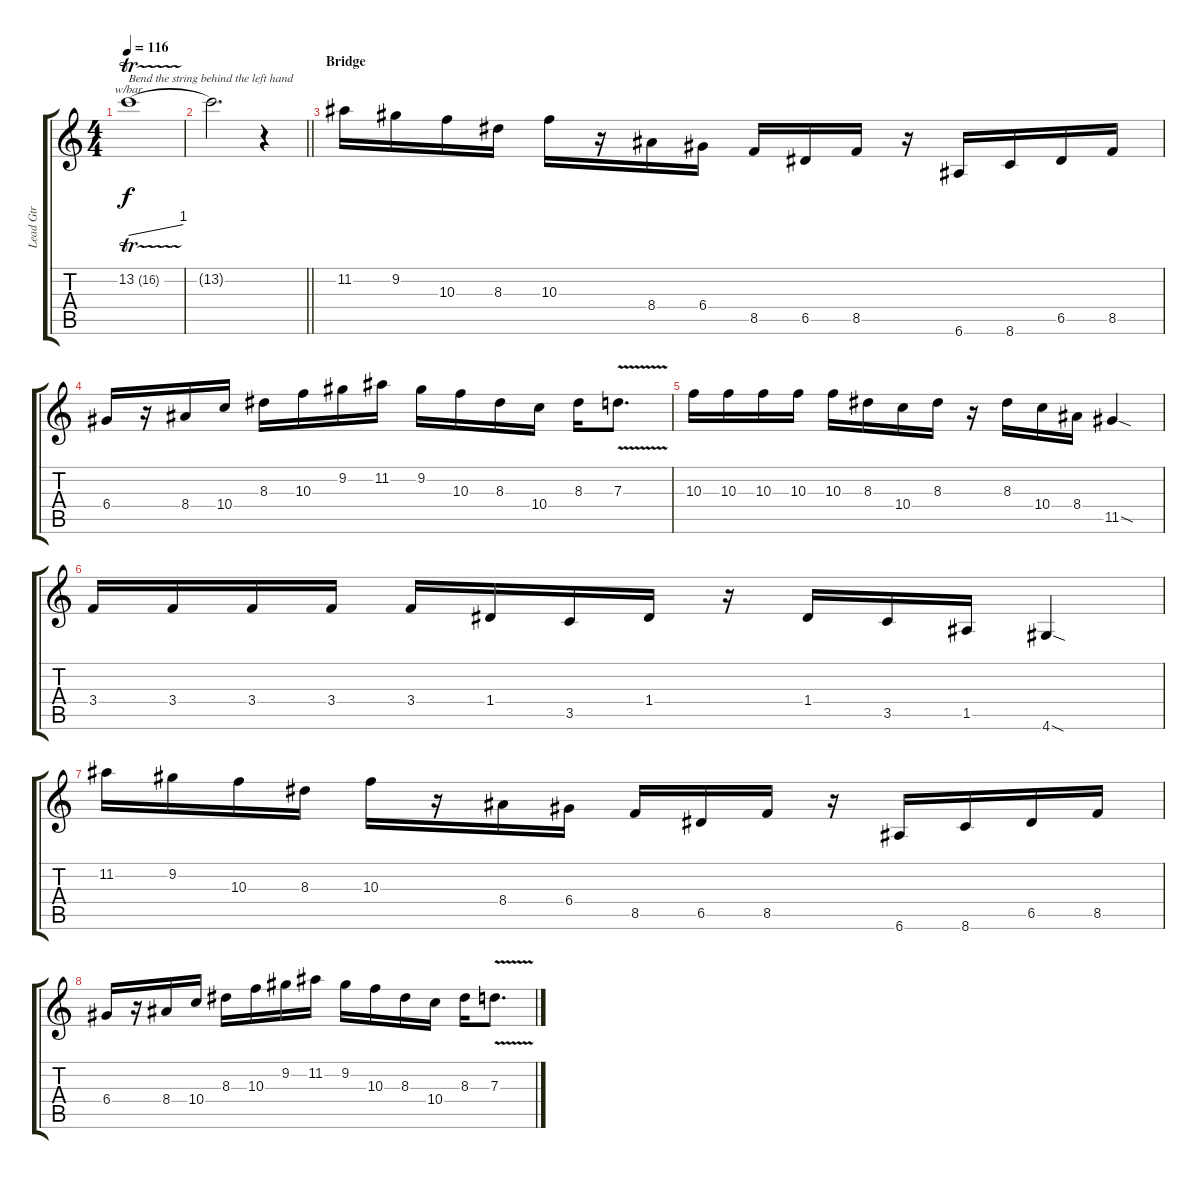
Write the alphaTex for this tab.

\track ("Lead Gtr" "Lead Gtr") {instrument overdrivenguitar}
\staff {score tabs}
\tuning (E4 B3 G3 D3 A2 E2) {hide}
\ts (4 4)
\tempo 116
\clef g2
\ks c
13.2{tr (16 32)}.1{tbe (dive default 0 0 60 4) txt "Bend the string behind the left hand" dy f} |
\barLineRight lightlight
13.2{t}.2{d} r.4 |
\section ("" "Bridge")
11.2.16 9.2.16 10.3.16 8.3.16 10.3.16 r.16 8.4.16 6.4.16 8.5.16 6.5.16 8.5.16 r.16 6.6.16 8.6.16 6.5.16 8.5.16 |
6.4.16 r.16 8.4.16 10.4.16 8.3.16 10.3.16 9.2.16 11.2.16 9.2.16 10.3.16 8.3.16 10.4.16 8.3.16 7.3{v}.8{d} |
10.3.16 10.3.16 10.3.16 10.3.16 10.3.16 8.3.16 10.4.16 8.3.16 r.16 8.3.16 10.4.16 8.4.16 11.5{sod}.4 |
3.4.16 3.4.16 3.4.16 3.4.16 3.4.16 1.4.16 3.5.16 1.4.16 r.16 1.4.16 3.5.16 1.5.16 4.6{sod}.4 |
11.2.16 9.2.16 10.3.16 8.3.16 10.3.16 r.16 8.4.16 6.4.16 8.5.16 6.5.16 8.5.16 r.16 6.6.16 8.6.16 6.5.16 8.5.16 |
6.4.16 r.16 8.4.16 10.4.16 8.3.16 10.3.16 9.2.16 11.2.16 9.2.16 10.3.16 8.3.16 10.4.16 8.3.16 7.3{v}.8{d}
